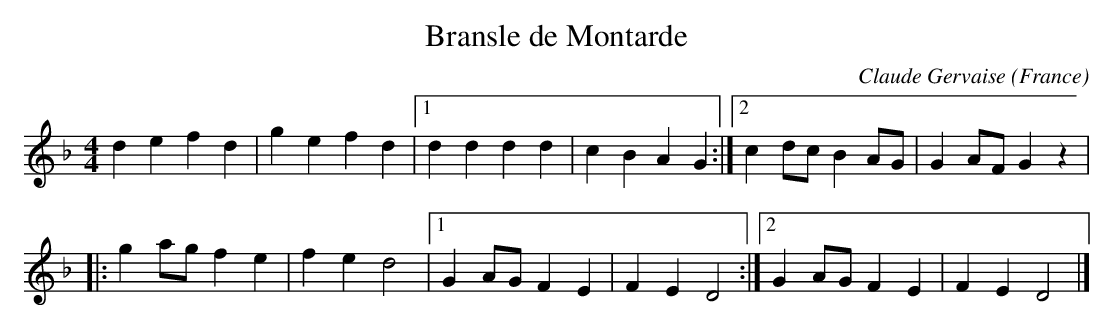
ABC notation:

X:1
T:Bransle de Montarde
C:Claude Gervaise
L:1/8
M:4/4
O:France
K:F major
d2e2f2d2|g2e2f2d2|1 d2d2d2d2|c2B2A2G2:|2 c2dc B2AG|G2AF G2z2|
|:g2ag f2e2|f2e2d4|1 G2AG F2E2|F2E2D4:|2 G2AG F2E2|F2E2D4|]
